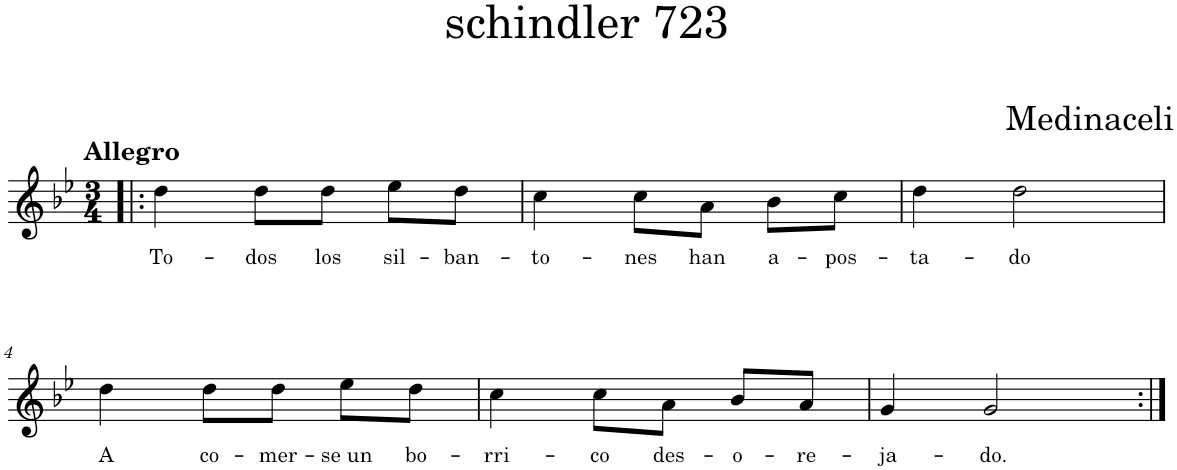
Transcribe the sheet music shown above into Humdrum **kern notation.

**kern	**text
*part1	*part1
*staff1	*staff1
*I"Piano	*
*I'Pno.	*
*clefG2	*
*k[b-e-]	*
*M3/4	*
=1!|:	=1!|:
!LO:TX:a:B:t=Allegro	!
!	!LO:LY:b
4dd\	To-
!	!LO:LY:b
8dd\L	-dos
!	!LO:LY:b
8dd\J	los
!	!LO:LY:b
8ee-\L	sil-
!	!LO:LY:b
8dd\J	-ban-
=2	=2
!	!LO:LY:b
4cc\	-to-
!	!LO:LY:b
8cc\L	-nes
!	!LO:LY:b
8a\J	han
!	!LO:LY:b
8b-\L	a-
!	!LO:LY:b
8cc\J	-pos-
=3	=3
!	!LO:LY:b
4dd\	-ta-
!	!LO:LY:b
2dd\	-do
!!LO:LB:g=z
=4	=4
!	!LO:LY:b
4dd\	A
!	!LO:LY:b
8dd\L	co-
!	!LO:LY:b
8dd\J	-mer-
!	!LO:LY:b
8ee-\L	-se un
!	!LO:LY:b
8dd\J	bo-
=5	=5
!	!LO:LY:b
4cc\	-rri-
!	!LO:LY:b
8cc\L	-co
!	!LO:LY:b
8a\J	des-
!	!LO:LY:b
8b-/L	-o-
!	!LO:LY:b
8a/J	-re-
=6	=6
!	!LO:LY:b
4g/	-ja-
!	!LO:LY:b
2g/	-do.
=:|!	=:|!
*-	*-
